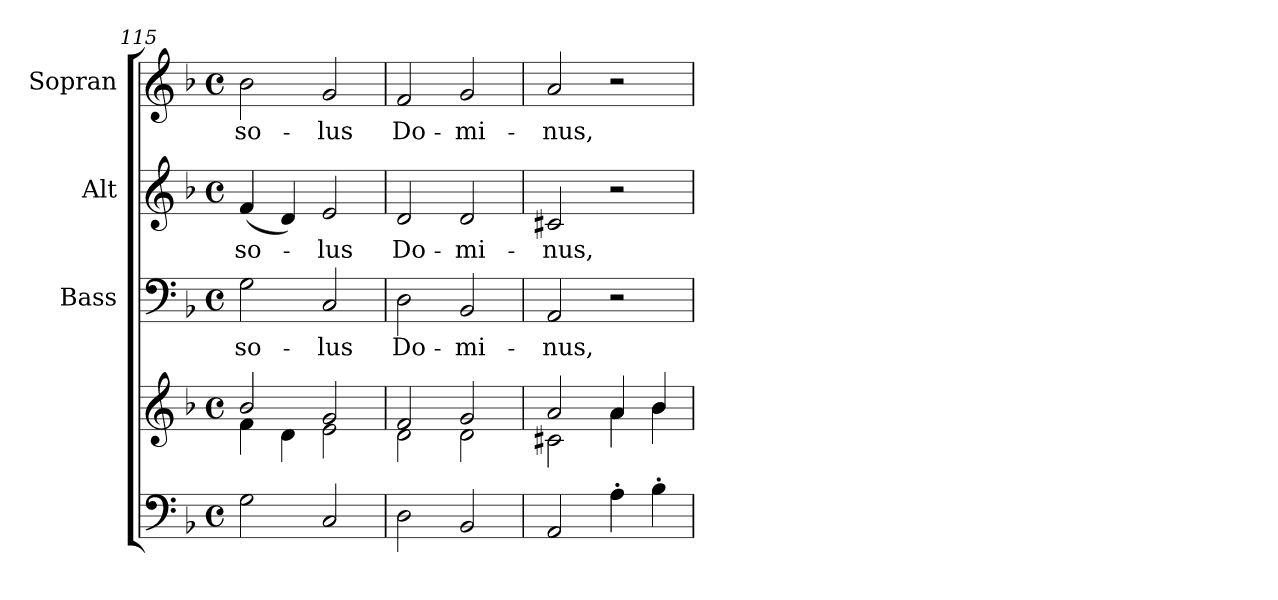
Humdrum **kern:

**kern	**kern	**kern	**text	**kern	**text	**kern	**text
*part4	*part4	*part3	*part3	*part2	*part2	*part1	*part1
*staff5	*staff4	*staff3	*staff3	*staff2	*staff2	*staff1	*staff1
*	*	*I"Bass	*	*I"Alt	*	*I"Sopran	*
*	*	*I'B.	*	*I'A.	*	*I'S.	*
*clefF4	*clefG2	*clefF4	*	*clefG2	*	*clefG2	*
*k[b-]	*k[b-]	*k[b-]	*	*k[b-]	*	*k[b-]	*
*F:	*F:	*F:	*	*F:	*	*F:	*
*M4/4	*M4/4	*M4/4	*	*M4/4	*	*M4/4	*
*met(c)	*met(c)	*met(c)	*	*met(c)	*	*met(c)	*
=115	=115	=115	=115	=115	=115	=115	=115
*	*^	*	*	*	*	*	*
!	!	!	!	!LO:LY:b	!	!LO:LY:b	!	!LO:LY:b
2G\	2b-/	4f\	2G\	so-	(<4f/	so-	2b-\	so-
.	.	4d\	.	.	4d/)	.	.	.
!	!	!	!	!LO:LY:b	!	!LO:LY:b	!	!LO:LY:b
2C/	2g/	2e\	2C/	-lus	2e/	-lus	2g/	-lus
=116	=116	=116	=116	=116	=116	=116	=116	=116
!	!	!	!	!LO:LY:b	!	!LO:LY:b	!	!LO:LY:b
2D\	2f/	2d\	2D\	Do-	2d/	Do-	2f/	Do-
!	!	!	!	!LO:LY:b	!	!LO:LY:b	!	!LO:LY:b
2BB-/	2g/	2d\	2BB-/	-mi-	2d/	-mi-	2g/	-mi-
!!LO:LB:g=z
=117	=117	=117	=117	=117	=117	=117	=117	=117
!	!	!	!	!LO:LY:b	!	!LO:LY:b	!	!LO:LY:b
2AA/	2a/	2c#X\	2AA/	-nus,	2c#X/	-nus,	2a/	-nus,
4A'>\	4a/	4a\	2r	.	2r	.	2r	.
4B-'>\	4b-/	4b-\	.	.	.	.	.	.
*	*v	*v	*	*	*	*	*	*
=	=	=	=	=	=	=	=
*-	*-	*-	*-	*-	*-	*-	*-
